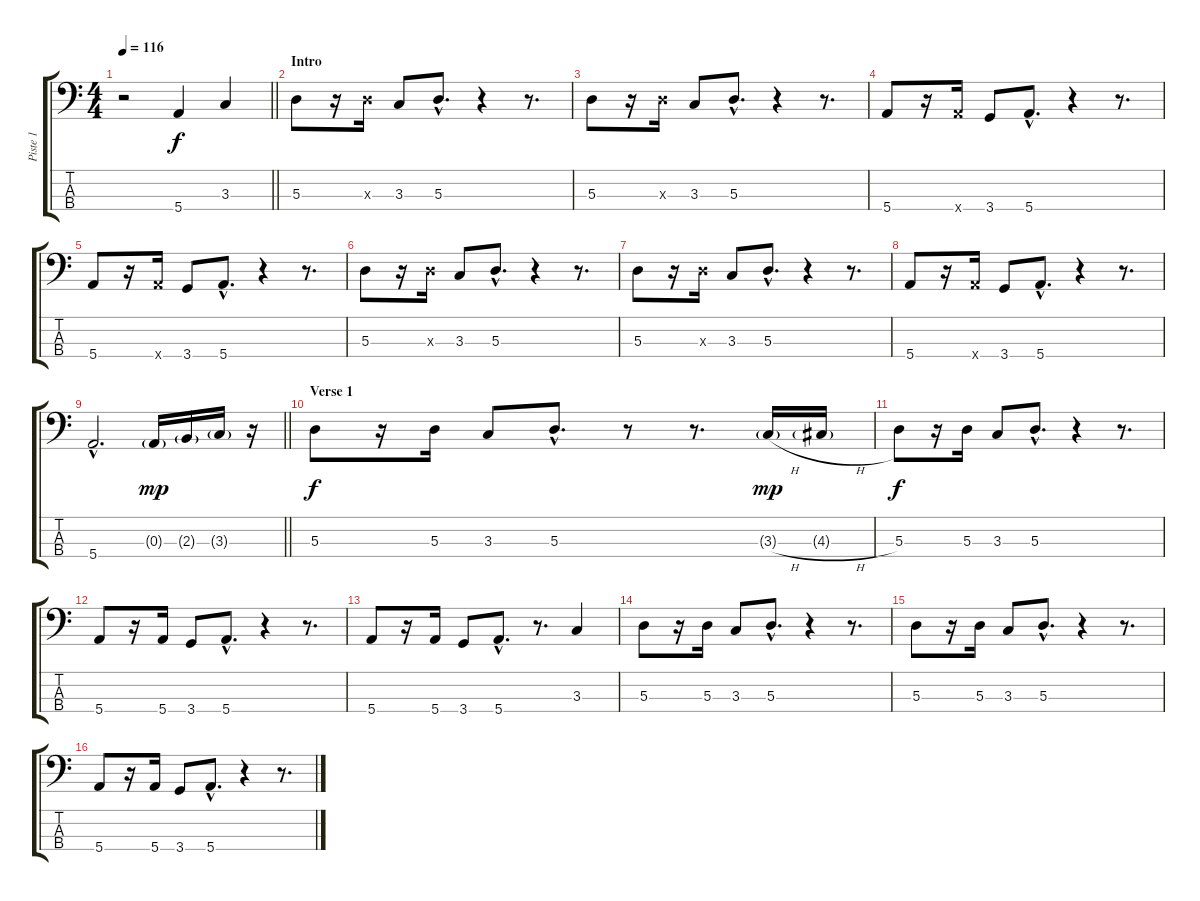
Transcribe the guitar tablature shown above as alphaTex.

\track ("Piste 1" "Piste 1") {instrument electricbassfinger}
\staff {score tabs}
\tuning (G2 D2 A1 E1) {hide}
\ts (4 4)
\tempo 116
\clef f4
\barLineRight lightlight
\ks c
r.2{dy f instrument electricbassfinger} 5.4.4 3.3.4 |
\section ("" "Intro")
5.3.8 r.16 5.3{x}.16 3.3.8 5.3{hac}.8{d} r.4 r.8{d} |
5.3.8 r.16 5.3{x}.16 3.3.8 5.3{hac}.8{d} r.4 r.8{d} |
5.4.8 r.16 5.4{x}.16 3.4.8 5.4{hac}.8{d} r.4 r.8{d} |
5.4.8 r.16 5.4{x}.16 3.4.8 5.4{hac}.8{d} r.4 r.8{d} |
5.3.8 r.16 5.3{x}.16 3.3.8 5.3{hac}.8{d} r.4 r.8{d} |
5.3.8 r.16 5.3{x}.16 3.3.8 5.3{hac}.8{d} r.4 r.8{d} |
5.4.8 r.16 5.4{x}.16 3.4.8 5.4{hac}.8{d} r.4 r.8{d} |
\barLineRight lightlight
5.4{hac}.2{d} 0.3{g}.16{dy mp} 2.3{g}.16 3.3{g}.16 r.16 |
\section ("" "Verse 1")
5.3.8{dy f} r.16 5.3.16 3.3.8 5.3{hac}.8{d} r.8 r.8{d} 3.3{h g}.16{dy mp} 4.3{h g}.16 |
5.3.8{dy f} r.16 5.3.16 3.3.8 5.3{hac}.8{d} r.4 r.8{d} |
5.4.8 r.16 5.4.16 3.4.8 5.4{hac}.8{d} r.4 r.8{d} |
5.4.8 r.16 5.4.16 3.4.8 5.4{hac}.8{d} r.8{d} 3.3.4 |
5.3.8 r.16 5.3.16 3.3.8 5.3{hac}.8{d} r.4 r.8{d} |
5.3.8 r.16 5.3.16 3.3.8 5.3{hac}.8{d} r.4 r.8{d} |
5.4.8 r.16 5.4.16 3.4.8 5.4{hac}.8{d} r.4 r.8{d}
